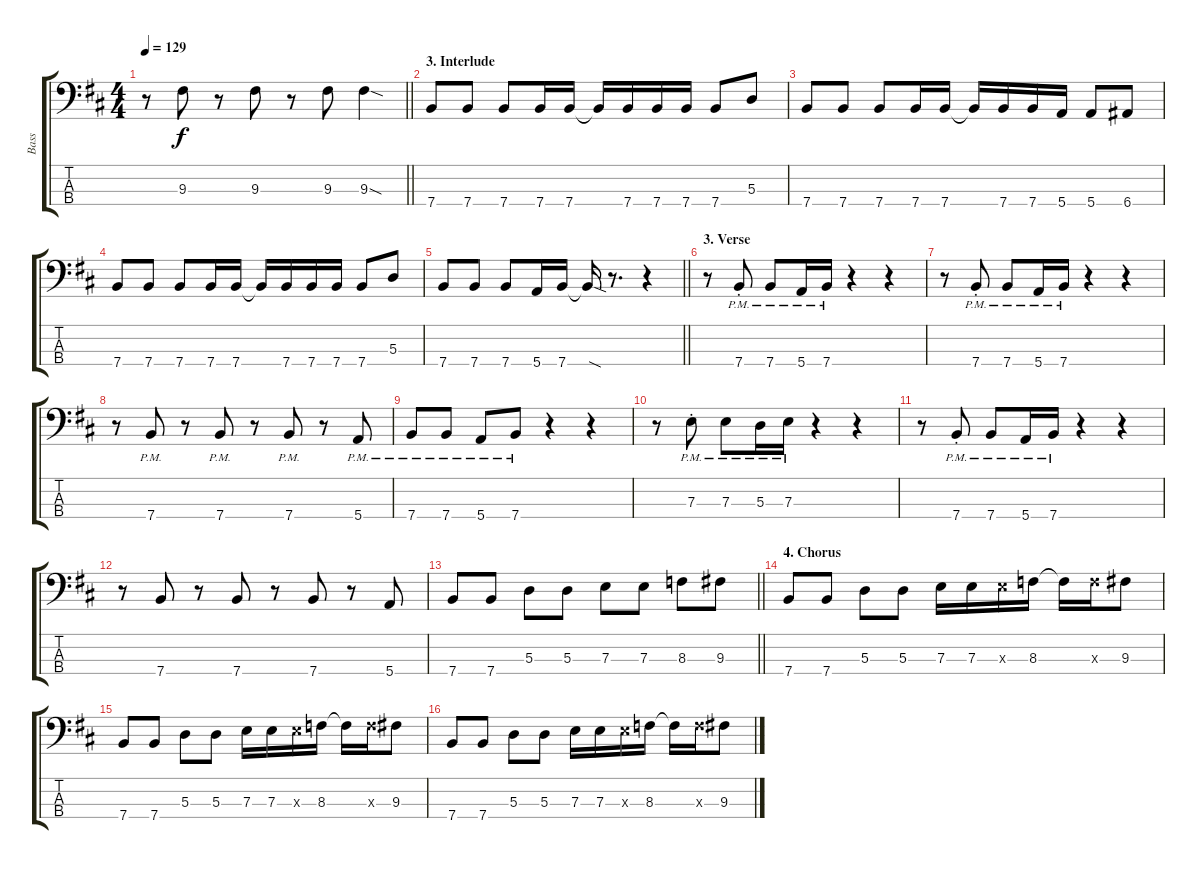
\track ("Bass" "Bass") {instrument electricbasspick}
\staff {score tabs}
\tuning (G2 D2 A1 E1) {hide}
\ts (4 4)
\tempo 129
\clef f4
\barLineRight lightlight
\ks bminor
r.8{dy f} 9.3.8 r.8 9.3.8 r.8 9.3.8 9.3{sod}.4 |
\section ("" "3. Interlude")
7.4.8 7.4.8 7.4.8 7.4.16 7.4.16 7.4{t}.16 7.4.16 7.4.16 7.4.16 7.4.8 5.3.8 |
7.4.8 7.4.8 7.4.8 7.4.16 7.4.16 7.4{t}.16 7.4.16 7.4.16 5.4.16 5.4.8 6.4.8 |
7.4.8 7.4.8 7.4.8 7.4.16 7.4.16 7.4{t}.16 7.4.16 7.4.16 7.4.16 7.4.8 5.3.8 |
\barLineRight lightlight
7.4.8 7.4.8 7.4.8 5.4.16 7.4.16 7.4{sod t}.16 r.8{d} r.4 |
\section ("" "3. Verse")
r.8 7.4{pm st}.8 7.4{pm}.8 5.4{pm}.16 7.4{pm}.16 r.4 r.4 |
r.8 7.4{pm st}.8 7.4{pm}.8 5.4{pm}.16 7.4{pm}.16 r.4 r.4 |
r.8 7.4{pm}.8 r.8 7.4{pm}.8 r.8 7.4{pm}.8 r.8 5.4{pm}.8 |
7.4{pm}.8 7.4{pm}.8 5.4{pm}.8 7.4{pm}.8 r.4 r.4 |
r.8 7.3{pm st}.8 7.3{pm}.8 5.3{pm}.16 7.3{pm}.16 r.4 r.4 |
r.8 7.4{pm st}.8 7.4{pm}.8 5.4{pm}.16 7.4{pm}.16 r.4 r.4 |
r.8 7.4.8 r.8 7.4.8 r.8 7.4.8 r.8 5.4.8 |
\barLineRight lightlight
7.4.8 7.4.8 5.3.8 5.3.8 7.3.8 7.3.8 8.3.8 9.3.8 |
\section ("" "4. Chorus")
7.4.8 7.4.8 5.3.8 5.3.8 7.3.16 7.3.16 7.3{x}.16 8.3.16 8.3{t}.16 8.3{x}.16 9.3.8 |
7.4.8 7.4.8 5.3.8 5.3.8 7.3.16 7.3.16 7.3{x}.16 8.3.16 8.3{t}.16 8.3{x}.16 9.3.8 |
7.4.8 7.4.8 5.3.8 5.3.8 7.3.16 7.3.16 7.3{x}.16 8.3.16 8.3{t}.16 8.3{x}.16 9.3.8
